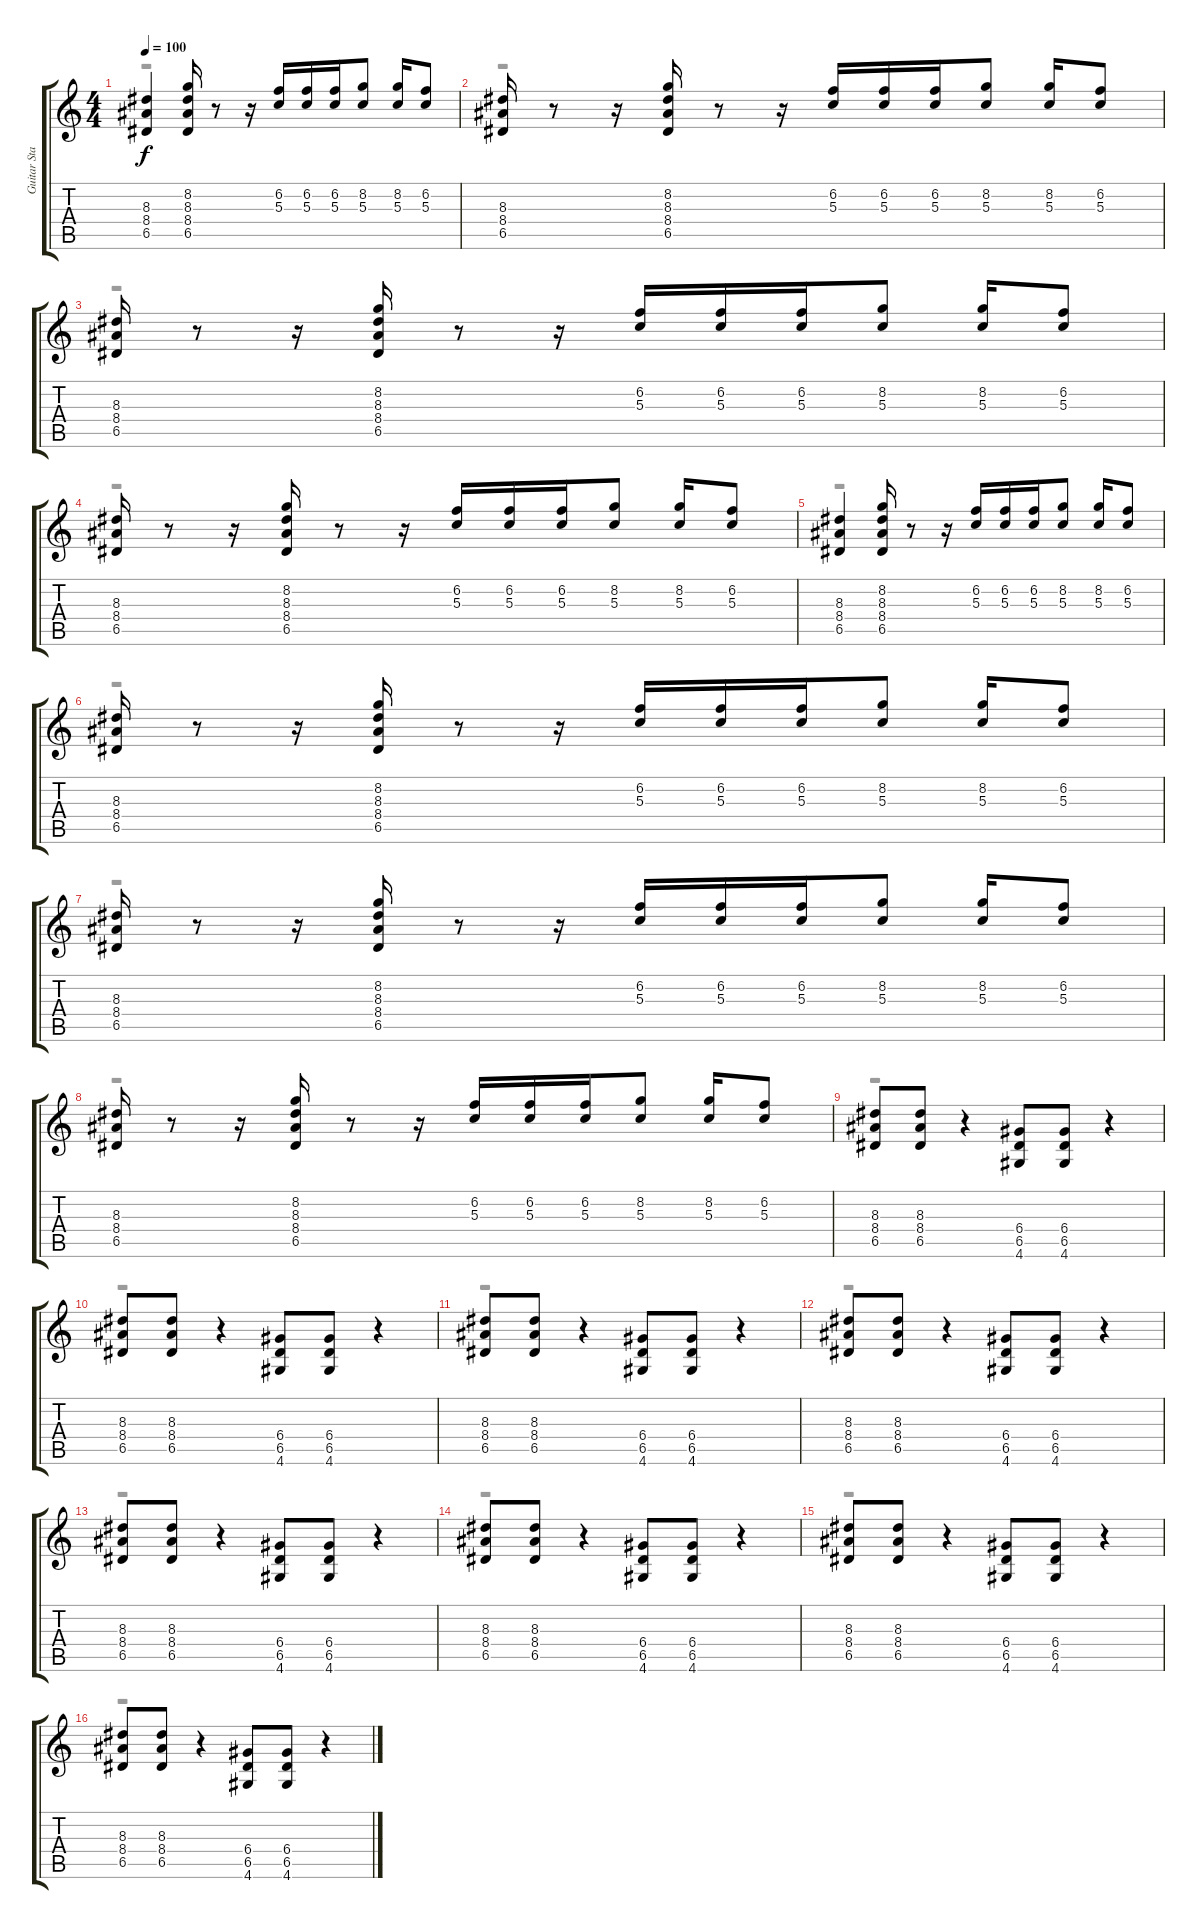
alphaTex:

\track ("Guitar Standard" "Guitar Sta") {instrument electricguitarjazz}
\staff {score tabs}
\tuning (E4 B3 G3 D3 A2 E2) {hide}
\voice
\ts (4 4)
\tempo 100
\clef g2
\ks c
(8.3 8.4 6.5).4{dy f} (8.2 8.3 8.4 6.5).16 r.8 r.16 (6.2 5.3).16 (6.2 5.3).16 (6.2 5.3).16 (8.2 5.3).8 (8.2 5.3).16 (6.2 5.3).8 |
(8.3 8.4 6.5).16 r.8 r.16 (8.2 8.3 8.4 6.5).16 r.8 r.16 (6.2 5.3).16 (6.2 5.3).16 (6.2 5.3).16 (8.2 5.3).8 (8.2 5.3).16 (6.2 5.3).8 |
(8.3 8.4 6.5).16 r.8 r.16 (8.2 8.3 8.4 6.5).16 r.8 r.16 (6.2 5.3).16 (6.2 5.3).16 (6.2 5.3).16 (8.2 5.3).8 (8.2 5.3).16 (6.2 5.3).8 |
(8.3 8.4 6.5).16 r.8 r.16 (8.2 8.3 8.4 6.5).16 r.8 r.16 (6.2 5.3).16 (6.2 5.3).16 (6.2 5.3).16 (8.2 5.3).8 (8.2 5.3).16 (6.2 5.3).8 |
(8.3 8.4 6.5).4 (8.2 8.3 8.4 6.5).16 r.8 r.16 (6.2 5.3).16 (6.2 5.3).16 (6.2 5.3).16 (8.2 5.3).8 (8.2 5.3).16 (6.2 5.3).8 |
(8.3 8.4 6.5).16 r.8 r.16 (8.2 8.3 8.4 6.5).16 r.8 r.16 (6.2 5.3).16 (6.2 5.3).16 (6.2 5.3).16 (8.2 5.3).8 (8.2 5.3).16 (6.2 5.3).8 |
(8.3 8.4 6.5).16 r.8 r.16 (8.2 8.3 8.4 6.5).16 r.8 r.16 (6.2 5.3).16 (6.2 5.3).16 (6.2 5.3).16 (8.2 5.3).8 (8.2 5.3).16 (6.2 5.3).8 |
(8.3 8.4 6.5).16 r.8 r.16 (8.2 8.3 8.4 6.5).16 r.8 r.16 (6.2 5.3).16 (6.2 5.3).16 (6.2 5.3).16 (8.2 5.3).8 (8.2 5.3).16 (6.2 5.3).8 |
(8.3 8.4 6.5).8 (8.3 8.4 6.5).8 r.4 (6.4 6.5 4.6).8 (6.4 6.5 4.6).8 r.4 |
(8.3 8.4 6.5).8 (8.3 8.4 6.5).8 r.4 (6.4 6.5 4.6).8 (6.4 6.5 4.6).8 r.4 |
(8.3 8.4 6.5).8 (8.3 8.4 6.5).8 r.4 (6.4 6.5 4.6).8 (6.4 6.5 4.6).8 r.4 |
(8.3 8.4 6.5).8 (8.3 8.4 6.5).8 r.4 (6.4 6.5 4.6).8 (6.4 6.5 4.6).8 r.4 |
(8.3 8.4 6.5).8 (8.3 8.4 6.5).8 r.4 (6.4 6.5 4.6).8 (6.4 6.5 4.6).8 r.4 |
(8.3 8.4 6.5).8 (8.3 8.4 6.5).8 r.4 (6.4 6.5 4.6).8 (6.4 6.5 4.6).8 r.4 |
(8.3 8.4 6.5).8 (8.3 8.4 6.5).8 r.4 (6.4 6.5 4.6).8 (6.4 6.5 4.6).8 r.4 |
(8.3 8.4 6.5).8 (8.3 8.4 6.5).8 r.4 (6.4 6.5 4.6).8 (6.4 6.5 4.6).8 r.4
\voice
\clef g2
\ottava regular
\simile none
\ks c
r.1{dy f} |
r.1 |
r.1 |
r.1 |
r.1 |
r.1 |
r.1 |
r.1 |
r.1 |
r.1 |
r.1 |
r.1 |
r.1 |
r.1 |
r.1 |
r.1
